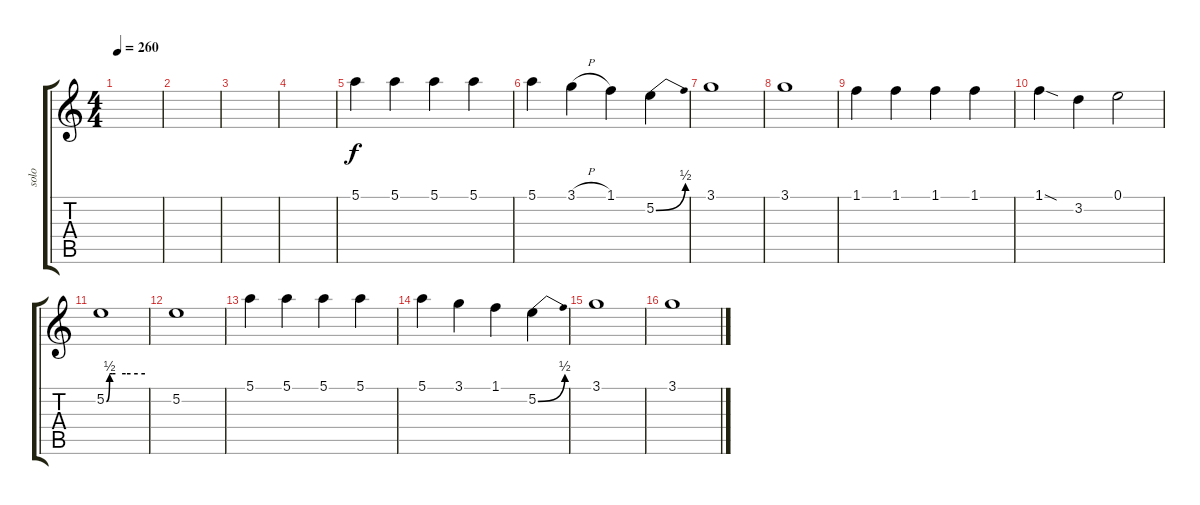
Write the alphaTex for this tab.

\track ("solo" "solo") {instrument distortionguitar}
\staff {score tabs}
\tuning (E4 B3 G3 D3 A2 E2) {hide}
\ts (4 4)
\tempo 260
\clef g2
\ks c
|
|
|
|
5.1.4 5.1.4 5.1.4 5.1.4 |
5.1.4 3.1{h}.4 1.1.4 5.2{be (bend 0 0 60 2)}.4 |
3.1.1 |
3.1.1 |
1.1.4 1.1.4 1.1.4 1.1.4 |
1.1{sod}.4 3.2.4 0.1.2 |
5.2{be (custom 0 0 5 2 9 2 14 2 30 2 60 2)}.1 |
5.2.1 |
5.1.4 5.1.4 5.1.4 5.1.4 |
5.1.4 3.1.4 1.1.4 5.2{be (bend 0 0 60 2)}.4 |
3.1.1 |
3.1.1
